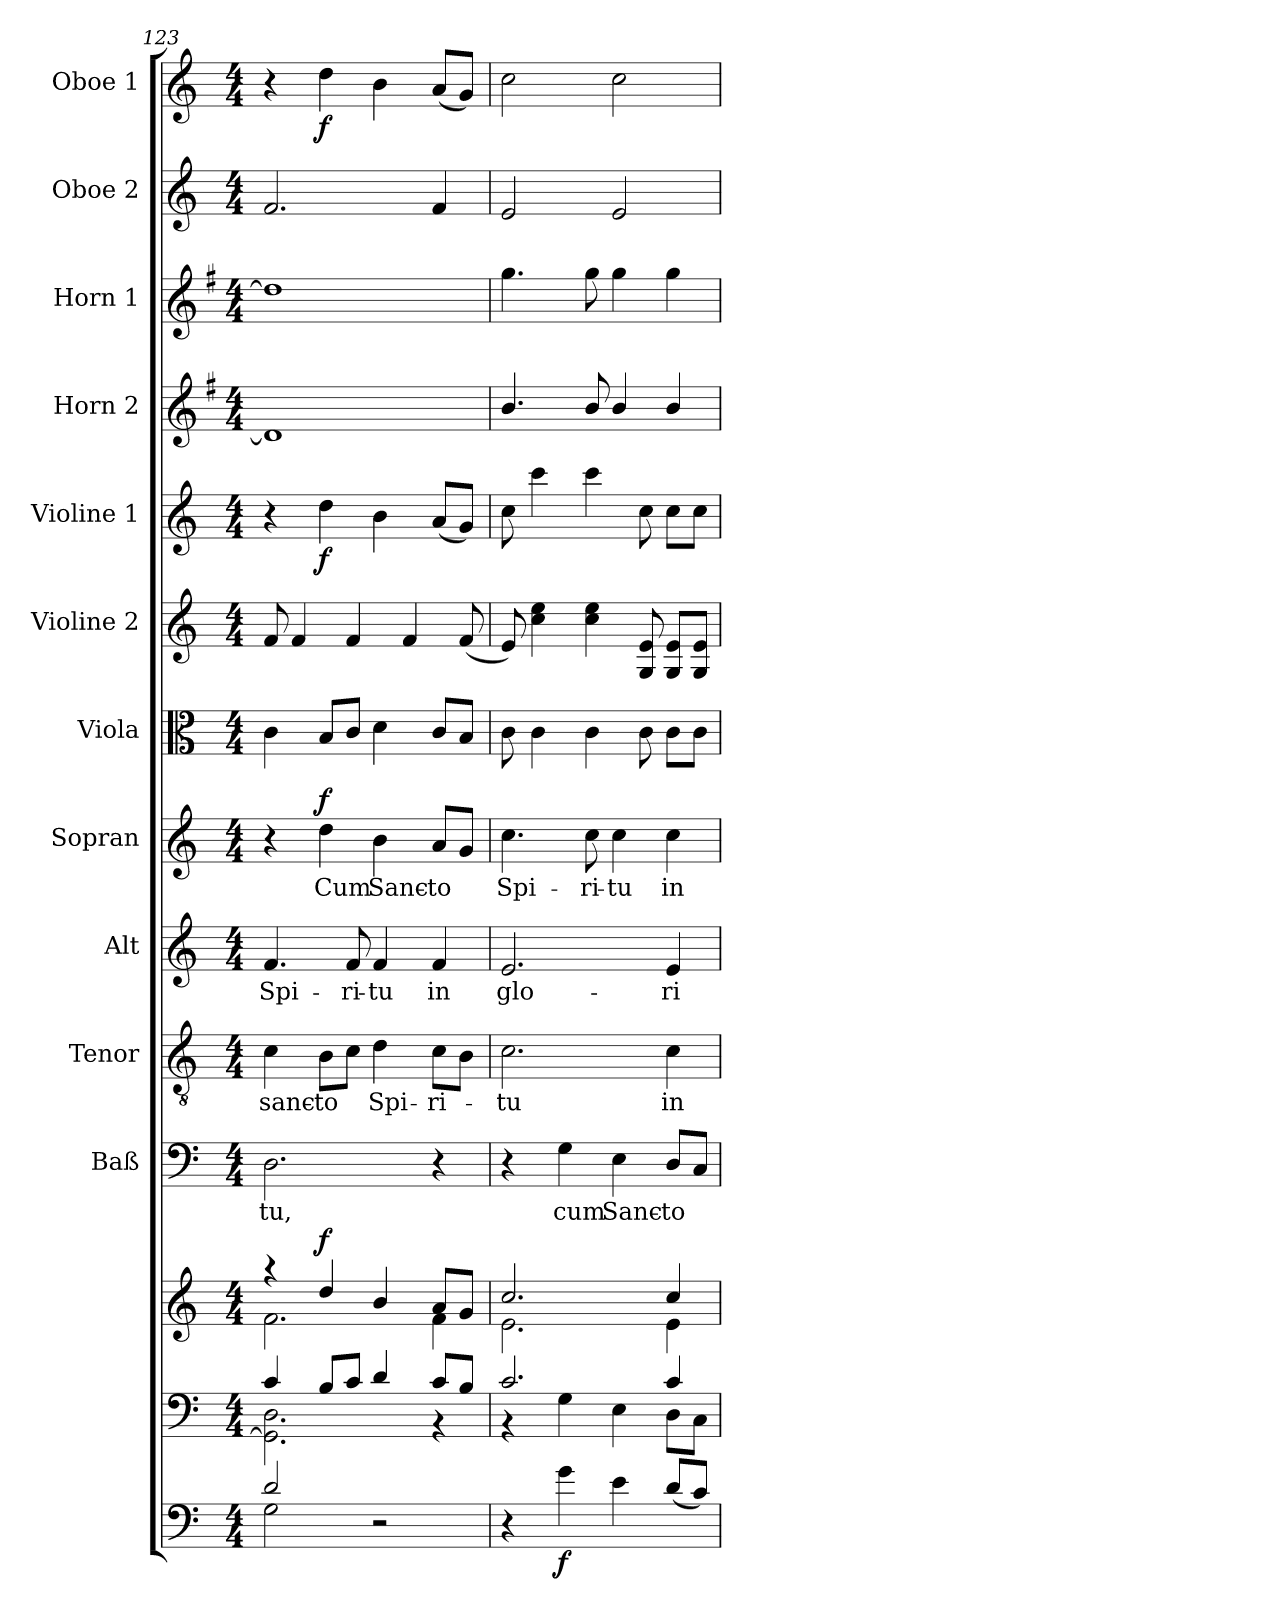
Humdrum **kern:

**kern	**dynam	**kern	**kern	**dynam	**kern	**text	**kern	**text	**kern	**text	**kern	**text	**dynam	**kern	**kern	**kern	**dynam	**kern	**kern	**kern	**kern	**dynam
*part13	*part13	*part12	*part12	*part12	*part11	*part11	*part10	*part10	*part9	*part9	*part8	*part8	*part8	*part7	*part6	*part5	*part5	*part4	*part3	*part2	*part1	*part1
*staff14	*staff14	*staff13	*staff12	*staff12/13	*staff11	*staff11	*staff10	*staff10	*staff9	*staff9	*staff8	*staff8	*staff8	*staff7	*staff6	*staff5	*staff5	*staff4	*staff3	*staff2	*staff1	*staff1
*	*	*	*	*	*I"Baß	*	*I"Tenor	*	*I"Alt	*	*I"Sopran	*	*	*I"Viola	*I"Violine 2	*I"Violine 1	*	*I"Horn 2	*I"Horn 1	*I"Oboe 2	*I"Oboe 1	*
*	*	*	*	*	*I'Baß	*	*I'Ten	*	*I'Alt	*	*I'Sop	*	*	*I'Vla.	*I'Vln. 2	*I'Vln. 1	*	*I'Hrn. 2	*I'Hrn. 1	*I'Ob. 2	*I'Ob. 1	*
!!LO:PB:g=z
*clefF4	*	*clefF4	*clefG2	*	*clefF4	*	*clefGv2	*	*clefG2	*	*clefG2	*	*	*clefC3	*clefG2	*clefG2	*	*clefG2	*clefG2	*clefG2	*clefG2	*
*ITrd7c12	*	*	*	*	*	*	*	*	*	*	*	*	*	*	*	*	*	*ITrd4c7	*ITrd4c7	*	*	*
*k[]	*	*k[]	*k[]	*	*k[]	*	*k[]	*	*k[]	*	*k[]	*	*	*k[]	*k[]	*k[]	*	*k[]	*k[]	*k[]	*k[]	*
*C:	*	*C:	*C:	*	*C:	*	*C:	*	*C:	*	*C:	*	*	*C:	*C:	*C:	*	*C:	*C:	*C:	*C:	*
*M4/4	*	*M4/4	*M4/4	*	*M4/4	*	*M4/4	*	*M4/4	*	*M4/4	*	*	*M4/4	*M4/4	*M4/4	*	*M4/4	*M4/4	*M4/4	*M4/4	*
=123	=123	=123	=123	=123	=123	=123	=123	=123	=123	=123	=123	=123	=123	=123	=123	=123	=123	=123	=123	=123	=123	=123
*^	*	*^	*^	*	*	*	*	*	*	*	*	*	*	*	*	*	*	*	*	*	*	*
!	!	!	!	!	!	!	!	!	!LO:LY:b	!	!LO:LY:b	!	!LO:LY:b	!	!	!	!	!	!	!	!	!	!	!	!
2D/	2GG\	.	4c/	2.GG\] 2.D\	4raa	2.f\	.	2.D\	-tu,	4c\	sanc-	4.f/	Spi-	4r	.	.	4c\	8f/	4r	.	1G]	1g]	2.f/	4r	.
.	.	.	.	.	.	.	.	.	.	.	.	.	.	.	.	.	.	4f/	.	.	.	.	.	.	.
!	!	!	!	!	!	!	!LO:DY:a	!	!	!	!LO:LY:b	!	!	!	!LO:LY:b	!LO:DY:a	!	!	!	!LO:DY:b	!	!	!	!	!LO:DY:b
.	.	.	8B/L	.	4dd/	.	f	.	.	8B\L	-to	.	.	4dd\	Cum	f	8B/L	.	4dd\	f	.	.	.	4dd\	f
!	!	!	!	!	!	!	!	!	!	!	!	!	!LO:LY:b	!	!	!	!	!	!	!	!	!	!	!	!
.	.	.	8c/J	.	.	.	.	.	.	8c\J	.	8f/	-ri-	.	.	.	8c/J	4f/	.	.	.	.	.	.	.
!	!	!	!	!	!	!	!	!	!	!	!LO:LY:b	!	!LO:LY:b	!	!LO:LY:b	!	!	!	!	!	!	!	!	!	!
2r	2ryy	.	4d/	.	4b/	.	.	.	.	4d\	Spi-	4f/	-tu	4b\	Sanc-	.	4d\	.	4b\	.	.	.	.	4b\	.
.	.	.	.	.	.	.	.	.	.	.	.	.	.	.	.	.	.	4f/	.	.	.	.	.	.	.
!	!	!	!	!	!	!	!	!	!	!	!LO:LY:b	!	!LO:LY:b	!	!LO:LY:b	!	!	!	!	!	!	!	!	!	!
.	.	.	8c/L	4r	8a/L	4f\	.	4r	.	8c\L	-ri-	4f/	in	8a/L	-to	.	8c/L	.	(<8a/L	.	.	.	4f/	(<8a/L	.
.	.	.	8B/J	.	8g/J	.	.	.	.	8B\J	.	.	.	8g/J	.	.	8B/J	(<8f/	8g/J)	.	.	.	.	8g/J)	.
*v	*v	*	*	*	*	*	*	*	*	*	*	*	*	*	*	*	*	*	*	*	*	*	*	*	*
=124	=124	=124	=124	=124	=124	=124	=124	=124	=124	=124	=124	=124	=124	=124	=124	=124	=124	=124	=124	=124	=124	=124	=124	=124
!	!	!	!	!	!	!	!	!	!	!LO:LY:b	!	!LO:LY:b	!	!LO:LY:b	!	!	!	!	!	!	!	!	!	!
4r	.	2.c/	4r	2.cc/	2.e\	.	4r	.	2.c\	-tu	2.e/	glo-	4.cc\	Spi-	.	8c\	8e/)	8cc\	.	4.e/	4.cc\	2e/	2cc\	.
.	.	.	.	.	.	.	.	.	.	.	.	.	.	.	.	4c\	4cc\ 4ee\	4ccc\	.	.	.	.	.	.
!	!LO:DY:b	!	!	!	!	!	!	!LO:LY:b	!	!	!	!	!	!	!	!	!	!	!	!	!	!	!	!
4G\	f	.	4G\	.	.	.	4G\	cum	.	.	.	.	.	.	.	.	.	.	.	.	.	.	.	.
!	!	!	!	!	!	!	!	!	!	!	!	!	!	!LO:LY:b	!	!	!	!	!	!	!	!	!	!
.	.	.	.	.	.	.	.	.	.	.	.	.	8cc\	-ri-	.	4c\	4cc\ 4ee\	4ccc\	.	8e/	8cc\	.	.	.
!	!	!	!	!	!	!	!	!LO:LY:b	!	!	!	!	!	!LO:LY:b	!	!	!	!	!	!	!	!	!	!
4E\	.	.	4E\	.	.	.	4E\	Sanc-	.	.	.	.	4cc\	-tu	.	.	.	.	.	4e/	4cc\	2e/	2cc\	.
.	.	.	.	.	.	.	.	.	.	.	.	.	.	.	.	8c\	8G/ 8e/	8cc\	.	.	.	.	.	.
!	!	!	!	!	!	!	!	!LO:LY:b	!	!LO:LY:b	!	!LO:LY:b	!	!LO:LY:b	!	!	!	!	!	!	!	!	!	!
(<8D/L	.	4c/	8D\L	4cc/	4e\	.	8D/L	-to	4c\	in	4e/	-ri-	4cc\	in	.	8c\L	8G/ 8e/L	8cc\L	.	4e/	4cc\	.	.	.
8C/J)	.	.	8C\J	.	.	.	8C/J	.	.	.	.	.	.	.	.	8c\J	8G/ 8e/J	8cc\J	.	.	.	.	.	.
*	*	*v	*v	*	*	*	*	*	*	*	*	*	*	*	*	*	*	*	*	*	*	*	*	*
*	*	*	*v	*v	*	*	*	*	*	*	*	*	*	*	*	*	*	*	*	*	*	*	*
=	=	=	=	=	=	=	=	=	=	=	=	=	=	=	=	=	=	=	=	=	=	=
*-	*-	*-	*-	*-	*-	*-	*-	*-	*-	*-	*-	*-	*-	*-	*-	*-	*-	*-	*-	*-	*-	*-
